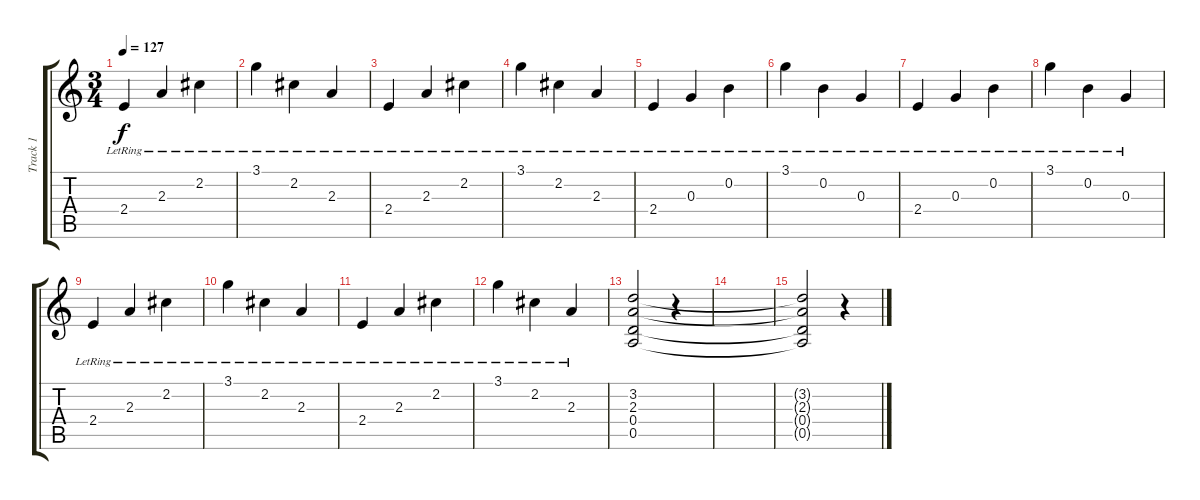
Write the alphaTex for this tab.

\track ("Track 1" "Track 1") {instrument acousticguitarsteel}
\staff {score tabs}
\tuning (E4 B3 G3 D3 A2 E2) {hide}
\ts (3 4)
\tempo 127
\clef g2
\ks c
2.4{lr}.4{dy f} 2.3{lr}.4 2.2{lr}.4 |
3.1{lr}.4 2.2{lr}.4 2.3{lr}.4 |
2.4{lr}.4 2.3{lr}.4 2.2{lr}.4 |
3.1{lr}.4 2.2{lr}.4 2.3{lr}.4 |
2.4{lr}.4 0.3{lr}.4 0.2{lr}.4 |
3.1{lr}.4 0.2{lr}.4 0.3{lr}.4 |
2.4{lr}.4 0.3{lr}.4 0.2{lr}.4 |
3.1{lr}.4 0.2{lr}.4 0.3{lr}.4 |
2.4{lr}.4 2.3{lr}.4 2.2{lr}.4 |
3.1{lr}.4 2.2{lr}.4 2.3{lr}.4 |
2.4{lr}.4 2.3{lr}.4 2.2{lr}.4 |
3.1{lr}.4 2.2{lr}.4 2.3{lr}.4 |
(3.2 2.3 0.4 0.5).2 r.4 |
|
(3.2{t} 2.3{t} 0.4{t} 0.5{t}).2 r.4
